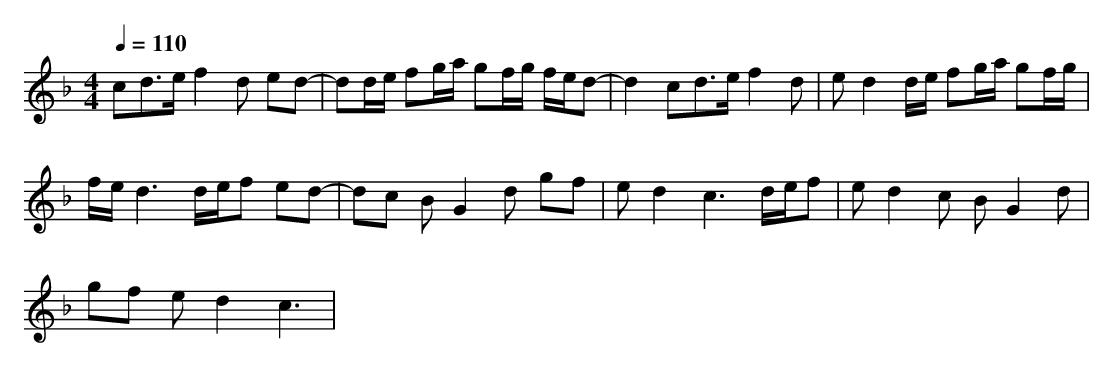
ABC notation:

X:1
T:
M: 4/4
L: 1/8
Q:1/4=110
K:F % 1 flats
cd>ef2d ed-|dd/2e/2 fg/2a/2 gf/2g/2 f/2e/2d-|d2 cd>ef2d|ed2d/2e/2 fg/2a/2 gf/2g/2|
f/2e/2d3 d/2e/2f ed-|dc BG2d gf|ed2c3 d/2e/2f|ed2c BG2d|
gf ed2c3|
